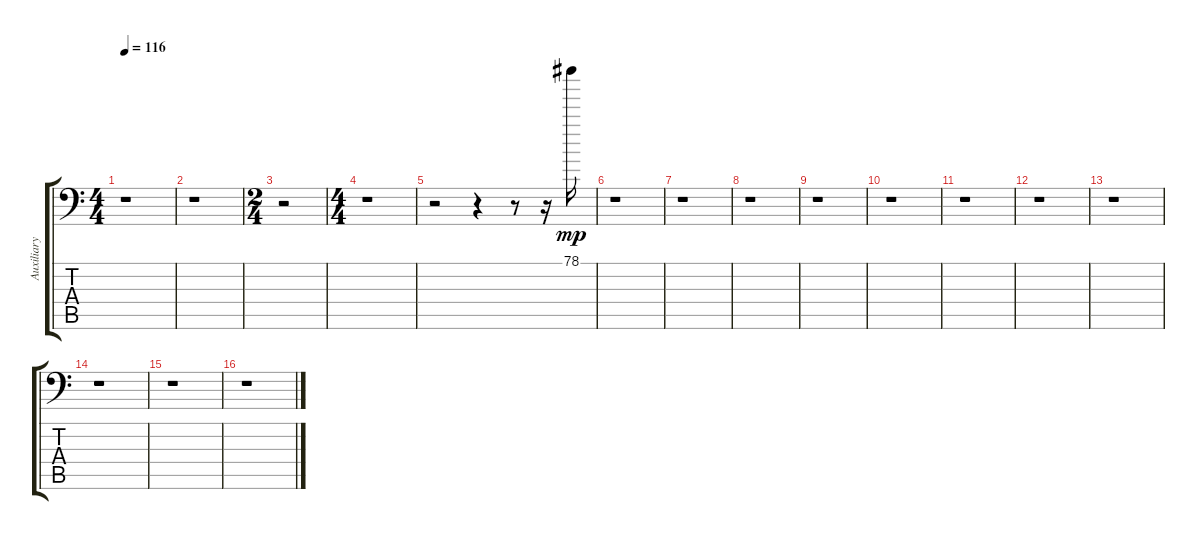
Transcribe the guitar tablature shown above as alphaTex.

\track ("Auxiliary Percussion" "Auxiliary ") {instrument acousticgrandpiano}
\staff {score tabs}
\tuning (C-1 C-1 C-1 C-1 C-1 C-1) {hide}
\ts (4 4)
\tempo 116
\clef f4
\ks c
r.1{dy mp} |
r.1 |
\ts (2 4)
r.2 |
\ts (4 4)
r.1 |
r.2 r.4 r.8 r.16 78.1.16 |
r.1 |
r.1 |
r.1 |
r.1 |
r.1 |
r.1 |
r.1 |
r.1 |
r.1 |
r.1 |
r.1
